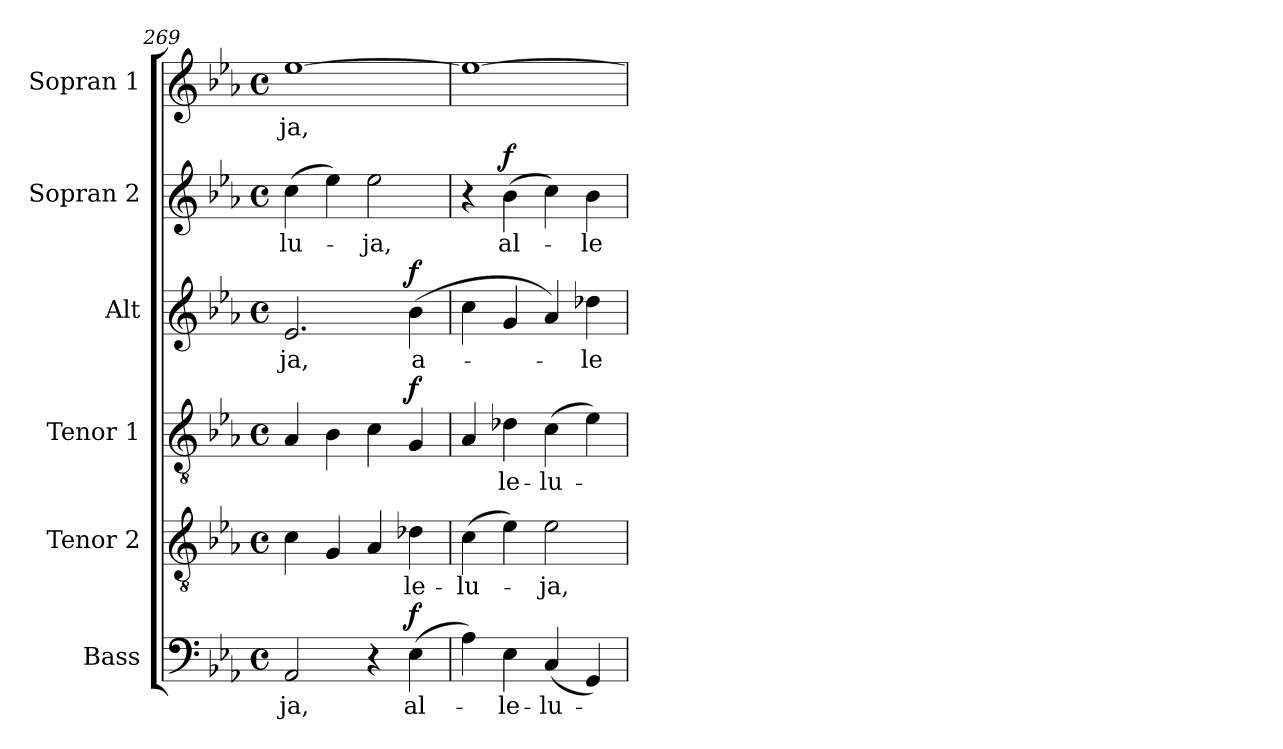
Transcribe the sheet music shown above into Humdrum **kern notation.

**kern	**text	**dynam	**kern	**text	**kern	**text	**dynam	**kern	**text	**dynam	**kern	**text	**dynam	**kern	**text
*part6	*part6	*part6	*part5	*part5	*part4	*part4	*part4	*part3	*part3	*part3	*part2	*part2	*part2	*part1	*part1
*staff6	*staff6	*staff6	*staff5	*staff5	*staff4	*staff4	*staff4	*staff3	*staff3	*staff3	*staff2	*staff2	*staff2	*staff1	*staff1
*I"Bass	*	*	*I"Tenor 2	*	*I"Tenor 1	*	*	*I"Alt	*	*	*I"Sopran 2	*	*	*I"Sopran 1	*
*I'B.	*	*	*I'T. 2	*	*I'T. 1	*	*	*I'A.	*	*	*I'S. 2	*	*	*I'S. 1	*
*clefF4	*	*	*clefGv2	*	*clefGv2	*	*	*clefG2	*	*	*clefG2	*	*	*clefG2	*
*k[b-e-a-]	*	*	*k[b-e-a-]	*	*k[b-e-a-]	*	*	*k[b-e-a-]	*	*	*k[b-e-a-]	*	*	*k[b-e-a-]	*
*E-:	*	*	*E-:	*	*E-:	*	*	*E-:	*	*	*E-:	*	*	*E-:	*
*M4/4	*	*	*M4/4	*	*M4/4	*	*	*M4/4	*	*	*M4/4	*	*	*M4/4	*
*met(c)	*	*	*met(c)	*	*met(c)	*	*	*met(c)	*	*	*met(c)	*	*	*met(c)	*
=269	=269	=269	=269	=269	=269	=269	=269	=269	=269	=269	=269	=269	=269	=269	=269
!	!LO:LY:b	!	!	!	!	!	!	!	!LO:LY:b	!	!	!LO:LY:b	!	!	!LO:LY:b
2AA-/	-ja,	.	4c\	.	4A-/	.	.	2.e-/	-ja,	.	(>4cc\	-lu-	.	[1ee-	-ja,
.	.	.	4G/	.	4B-\	.	.	.	.	.	4ee-\)	.	.	.	.
!	!	!	!	!	!	!	!	!	!	!	!	!LO:LY:b	!	!	!
4r	.	.	4A-/	.	4c\	.	.	.	.	.	2ee-\	-ja,	.	.	.
!	!LO:LY:b	!LO:DY:a	!	!LO:LY:b	!	!	!LO:DY:b	!	!LO:LY:b	!LO:DY:a	!	!	!	!	!
(>4E-\	al-	f	4d-X\	-le-	4G/	.	f	(>4b-\	a-	f	.	.	.	.	.
=270	=270	=270	=270	=270	=270	=270	=270	=270	=270	=270	=270	=270	=270	=270	=270
!	!	!	!	!LO:LY:b	!	!	!	!	!	!	!	!	!	!	!
4A-\)	.	.	(>4c\	-lu-	4A-/	.	.	4cc\	.	.	4r	.	.	1ee-_	.
!	!LO:LY:b	!	!	!	!	!LO:LY:b	!	!	!	!	!	!LO:LY:b	!LO:DY:a	!	!
4E-\	-le-	.	4e-\)	.	4d-X\	-le-	.	4g/	.	.	(>4b-\	al-	f	.	.
!	!LO:LY:b	!	!	!LO:LY:b	!	!LO:LY:b	!	!	!	!	!	!	!	!	!
(<4C/	-lu-	.	2e-\	-ja,	(>4c\	-lu-	.	4a-/)	.	.	4cc\)	.	.	.	.
!	!	!	!	!	!	!	!	!	!LO:LY:b	!	!	!LO:LY:b	!	!	!
4GG/)	.	.	.	.	4e-\)	.	.	4dd-X\	-le-	.	4b-\	-le-	.	.	.
=	=	=	=	=	=	=	=	=	=	=	=	=	=	=	=
*-	*-	*-	*-	*-	*-	*-	*-	*-	*-	*-	*-	*-	*-	*-	*-
